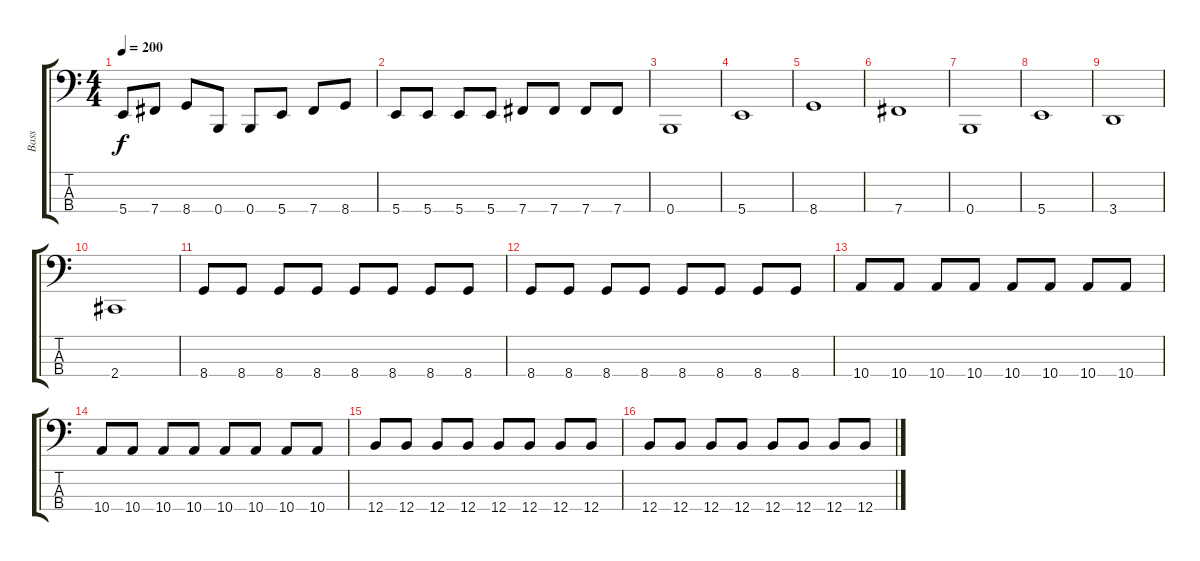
\track ("Bass" "Bass") {instrument electricbasspick}
\staff {score tabs}
\tuning (E2 B1 Gb1 B0) {hide}
\ts (4 4)
\tempo 200
\clef f4
\ks c
5.4.8{dy f} 7.4.8 8.4.8 0.4.8 0.4.8 5.4.8 7.4.8 8.4.8 |
5.4.8 5.4.8 5.4.8 5.4.8 7.4.8 7.4.8 7.4.8 7.4.8 |
0.4.1 |
5.4.1 |
8.4.1 |
7.4.1 |
0.4.1 |
5.4.1 |
3.4.1 |
2.4.1 |
8.4.8 8.4.8 8.4.8 8.4.8 8.4.8 8.4.8 8.4.8 8.4.8 |
8.4.8 8.4.8 8.4.8 8.4.8 8.4.8 8.4.8 8.4.8 8.4.8 |
10.4.8 10.4.8 10.4.8 10.4.8 10.4.8 10.4.8 10.4.8 10.4.8 |
10.4.8 10.4.8 10.4.8 10.4.8 10.4.8 10.4.8 10.4.8 10.4.8 |
12.4.8 12.4.8 12.4.8 12.4.8 12.4.8 12.4.8 12.4.8 12.4.8 |
12.4.8 12.4.8 12.4.8 12.4.8 12.4.8 12.4.8 12.4.8 12.4.8
